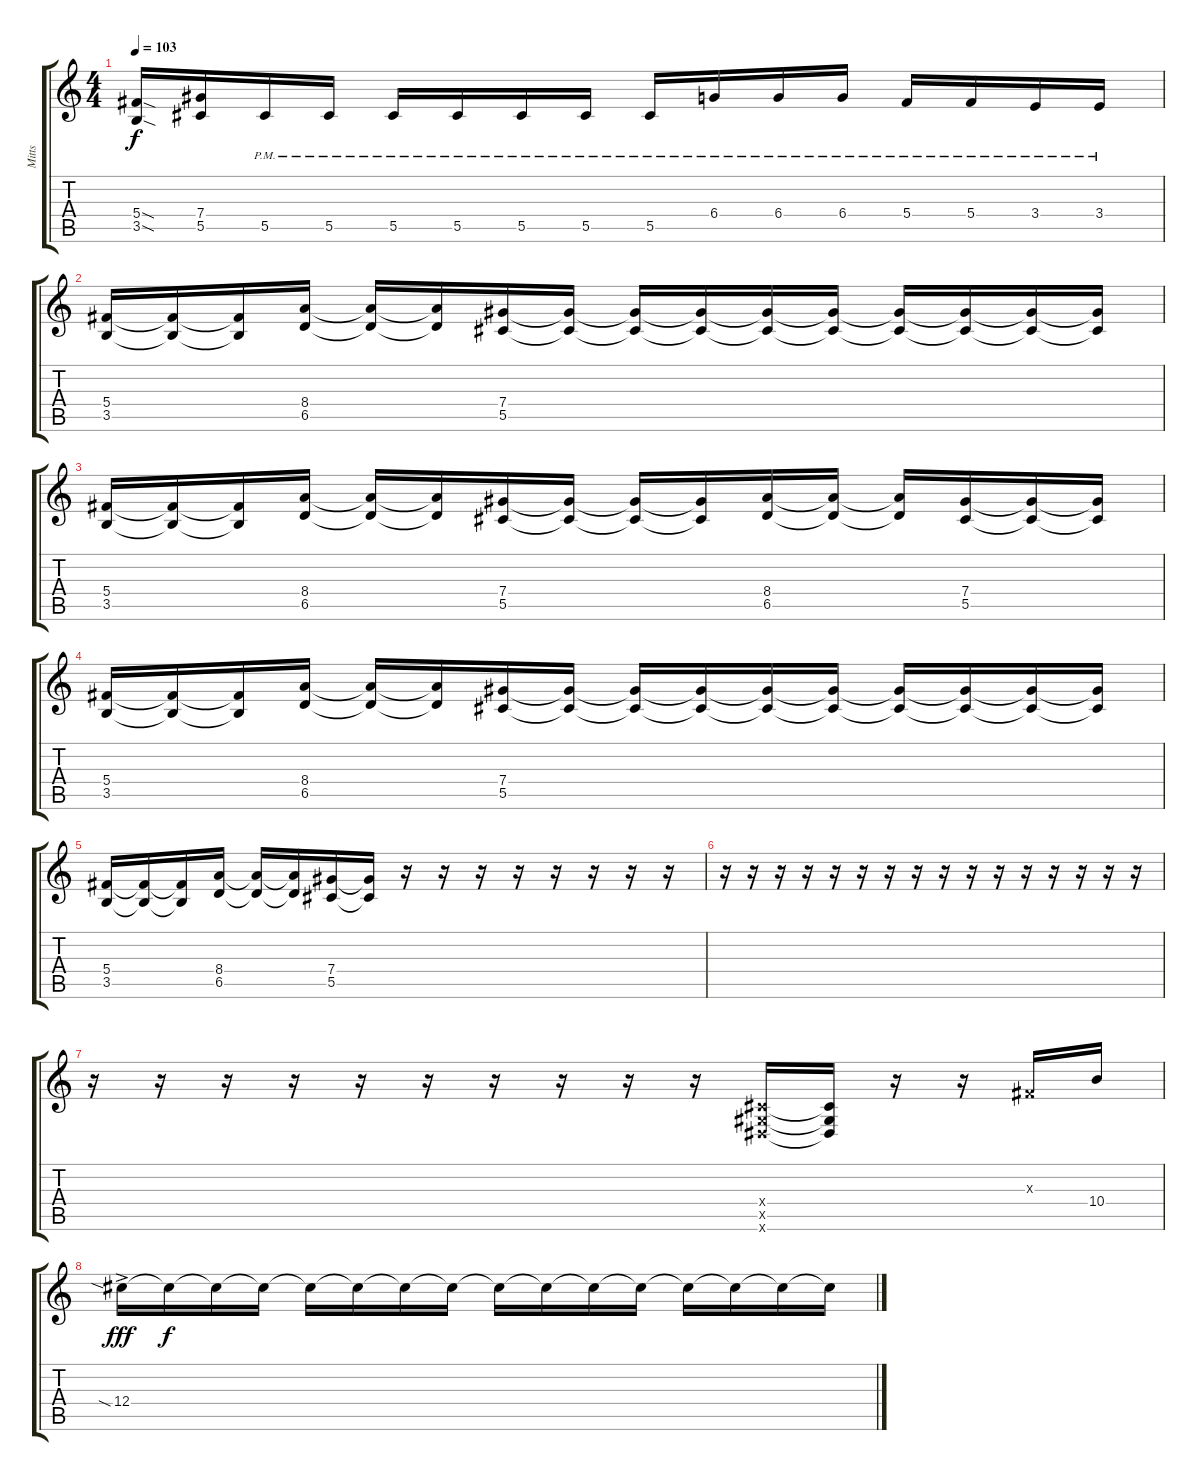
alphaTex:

\track ("Mitts" "Mitts") {instrument distortionguitar}
\staff {score tabs}
\tuning (Eb4 Bb3 Gb3 Db3 Ab2 Eb2) {hide}
\ts (4 4)
\tempo 103
\clef g2
\ks c
(5.4{sod} 3.5{sod}).16{dy f} (7.4 5.5).16 5.5{pm}.16 5.5{pm}.16 5.5{pm}.16 5.5{pm}.16 5.5{pm}.16 5.5{pm}.16 5.5{pm}.16 6.4{pm}.16 6.4{pm}.16 6.4{pm}.16 5.4{pm}.16 5.4{pm}.16 3.4{pm}.16 3.4{pm}.16 |
(5.4 3.5).16 (5.4{t} 3.5{t}).16 (5.4{t} 3.5{t}).16 (8.4 6.5).16 (8.4{t} 6.5{t}).16 (8.4{t} 6.5{t}).16 (7.4 5.5).16 (7.4{t} 5.5{t}).16 (7.4{t} 5.5{t}).16 (7.4{t} 5.5{t}).16 (7.4{t} 5.5{t}).16 (7.4{t} 5.5{t}).16 (7.4{t} 5.5{t}).16 (7.4{t} 5.5{t}).16 (7.4{t} 5.5{t}).16 (7.4{t} 5.5{t}).16 |
(5.4 3.5).16 (5.4{t} 3.5{t}).16 (5.4{t} 3.5{t}).16 (8.4 6.5).16 (8.4{t} 6.5{t}).16 (8.4{t} 6.5{t}).16 (7.4 5.5).16 (7.4{t} 5.5{t}).16 (7.4{t} 5.5{t}).16 (7.4{t} 5.5{t}).16 (8.4 6.5).16 (8.4{t} 6.5{t}).16 (8.4{t} 6.5{t}).16 (7.4 5.5).16 (7.4{t} 5.5{t}).16 (7.4{t} 5.5{t}).16 |
(5.4 3.5).16 (5.4{t} 3.5{t}).16 (5.4{t} 3.5{t}).16 (8.4 6.5).16 (8.4{t} 6.5{t}).16 (8.4{t} 6.5{t}).16 (7.4 5.5).16 (7.4{t} 5.5{t}).16 (7.4{t} 5.5{t}).16 (7.4{t} 5.5{t}).16 (7.4{t} 5.5{t}).16 (7.4{t} 5.5{t}).16 (7.4{t} 5.5{t}).16 (7.4{t} 5.5{t}).16 (7.4{t} 5.5{t}).16 (7.4{t} 5.5{t}).16 |
(5.4 3.5).16 (5.4{t} 3.5{t}).16 (5.4{t} 3.5{t}).16 (8.4 6.5).16 (8.4{t} 6.5{t}).16 (8.4{t} 6.5{t}).16 (7.4 5.5).16 (7.4{t} 5.5{t}).16 r.16 r.16 r.16 r.16 r.16 r.16 r.16 r.16 |
r.16 r.16 r.16 r.16 r.16 r.16 r.16 r.16 r.16 r.16 r.16 r.16 r.16 r.16 r.16 r.16 |
r.16 r.16 r.16 r.16 r.16 r.16 r.16 r.16 r.16 r.16 (0.4{x} 0.5{x} 0.6{x}).16 (0.4{t} 0.5{t} 0.6{t}).16 r.16 r.16 0.3{x}.16 10.4.16{volume 13} |
12.4{sia ac}.16{dy fff volume 13} 12.4{t}.16{dy f} 12.4{t}.16 12.4{t}.16 12.4{t}.16 12.4{t}.16 12.4{t}.16 12.4{t}.16 12.4{t}.16 12.4{t}.16 12.4{t}.16 12.4{t}.16 12.4{t}.16 12.4{t}.16 12.4{t}.16 12.4{t}.16
